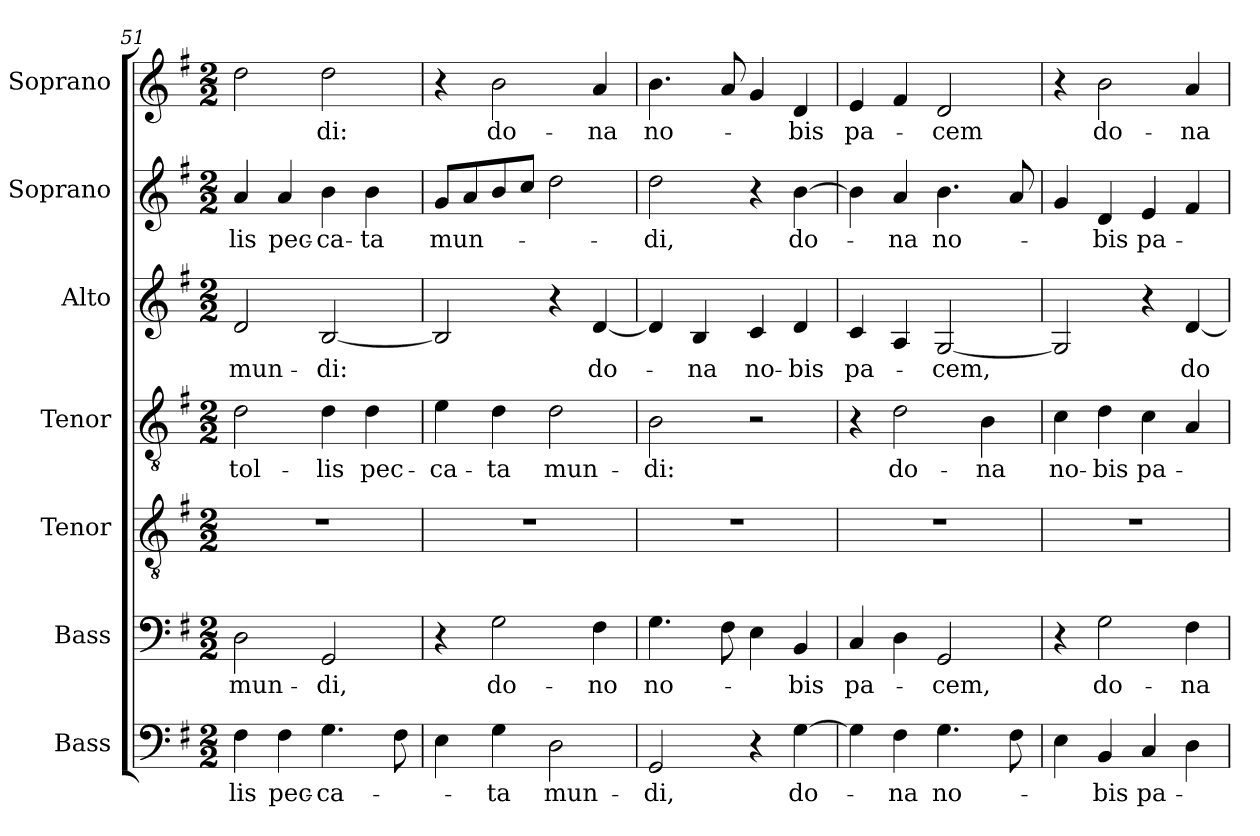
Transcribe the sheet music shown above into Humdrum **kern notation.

**kern	**text	**kern	**text	**kern	**kern	**text	**kern	**text	**kern	**text	**kern	**text
*part7	*part7	*part6	*part6	*part5	*part4	*part4	*part3	*part3	*part2	*part2	*part1	*part1
*staff7	*staff7	*staff6	*staff6	*staff5	*staff4	*staff4	*staff3	*staff3	*staff2	*staff2	*staff1	*staff1
*I"Bass	*	*I"Bass	*	*I"Tenor	*I"Tenor	*	*I"Alto	*	*I"Soprano	*	*I"Soprano	*
*I'B.	*	*I'B.	*	*I'T.	*I'T.	*	*I'A.	*	*I'S.	*	*I'S.	*
!!LO:LB:g=z
*clefF4	*	*clefF4	*	*clefGv2	*clefGv2	*	*clefG2	*	*clefG2	*	*clefG2	*
*	*	*	*	*ITrd7c12	*ITrd7c12	*	*	*	*	*	*	*
*k[f#]	*	*k[f#]	*	*k[f#]	*k[f#]	*	*k[f#]	*	*k[f#]	*	*k[f#]	*
*G:	*	*G:	*	*G:	*G:	*	*G:	*	*G:	*	*G:	*
*M2/2	*	*M2/2	*	*M2/2	*M2/2	*	*M2/2	*	*M2/2	*	*M2/2	*
=51	=51	=51	=51	=51	=51	=51	=51	=51	=51	=51	=51	=51
!	!LO:LY:b:color=#000000	!	!	!	!	!	!	!	!	!	!	!
!	!	!	!LO:LY:b:color=#000000	!	!	!	!	!	!	!	!	!
!	!	!	!	!	!	!LO:LY:b:color=#000000	!	!	!	!	!	!
!	!	!	!	!	!	!	!	!LO:LY:b:color=#000000	!	!	!	!
!	!	!	!	!	!	!	!	!	!	!LO:LY:b:color=#000000	!	!
4F#i\	-lis	2Di\	mun-	1r	2Di\	tol-	2di/	mun-	4ai/	-lis	2ddi\	.
!	!LO:LY:b:color=#000000	!	!	!	!	!	!	!	!	!	!	!
!	!	!	!	!	!	!	!	!	!	!LO:LY:b:color=#000000	!	!
4F#i\	pec-	.	.	.	.	.	.	.	4ai/	pec-	.	.
!	!LO:LY:b:color=#000000	!	!	!	!	!	!	!	!	!	!	!
!	!	!	!LO:LY:b:color=#000000	!	!	!	!	!	!	!	!	!
!	!	!	!	!	!	!LO:LY:b:color=#000000	!	!	!	!	!	!
!	!	!	!	!	!	!	!	!LO:LY:b:color=#000000	!	!	!	!
!	!	!	!	!	!	!	!	!	!	!LO:LY:b:color=#000000	!	!
!	!	!	!	!	!	!	!	!	!	!	!	!LO:LY:b:color=#000000
4.Gi\	-ca-	2GGi/	-di,	.	4Di\	-lis	[2Bi/	-di:	4bi\	-ca-	2ddi\	-di:
!	!	!	!	!	!	!LO:LY:b:color=#000000	!	!	!	!	!	!
!	!	!	!	!	!	!	!	!	!	!LO:LY:b:color=#000000	!	!
.	.	.	.	.	4Di\	pec-	.	.	4bi\	-ta	.	.
8F#i\	.	.	.	.	.	.	.	.	.	.	.	.
=52	=52	=52	=52	=52	=52	=52	=52	=52	=52	=52	=52	=52
!	!	!	!	!	!	!LO:LY:b:color=#000000	!	!	!	!	!	!
!	!	!	!	!	!	!	!	!	!	!LO:LY:b:color=#000000	!	!
4Ei\	.	4r	.	1r	4Ei\	-ca-	2Bi/]	.	8gi/L	mun-	4r	.
.	.	.	.	.	.	.	.	.	8ai/	.	.	.
!	!LO:LY:b:color=#000000	!	!	!	!	!	!	!	!	!	!	!
!	!	!	!LO:LY:b:color=#000000	!	!	!	!	!	!	!	!	!
!	!	!	!	!	!	!LO:LY:b:color=#000000	!	!	!	!	!	!
!	!	!	!	!	!	!	!	!	!	!	!	!LO:LY:b:color=#000000
4Gi\	-ta	2Gi\	do-	.	4Di\	-ta	.	.	8bi/	.	2bi\	do-
.	.	.	.	.	.	.	.	.	8cci/J	.	.	.
!	!LO:LY:b:color=#000000	!	!	!	!	!	!	!	!	!	!	!
!	!	!	!	!	!	!LO:LY:b:color=#000000	!	!	!	!	!	!
2Di\	mun-	.	.	.	2Di\	mun-	4r	.	2ddi\	.	.	.
!	!	!	!LO:LY:b:color=#000000	!	!	!	!	!	!	!	!	!
!	!	!	!	!	!	!	!	!LO:LY:b:color=#000000	!	!	!	!
!	!	!	!	!	!	!	!	!	!	!	!	!LO:LY:b:color=#000000
.	.	4F#i\	-no	.	.	.	[4di/	do-	.	.	4ai/	-na
=53	=53	=53	=53	=53	=53	=53	=53	=53	=53	=53	=53	=53
!	!LO:LY:b:color=#000000	!	!	!	!	!	!	!	!	!	!	!
!	!	!	!LO:LY:b:color=#000000	!	!	!	!	!	!	!	!	!
!	!	!	!	!	!	!LO:LY:b:color=#000000	!	!	!	!	!	!
!	!	!	!	!	!	!	!	!	!	!LO:LY:b:color=#000000	!	!
!	!	!	!	!	!	!	!	!	!	!	!	!LO:LY:b:color=#000000
2GGi/	-di,	4.Gi\	no-	1r	2BBi\	-di:	4di/]	.	2ddi\	-di,	4.bi\	no-
!	!	!	!	!	!	!	!	!LO:LY:b:color=#000000	!	!	!	!
.	.	.	.	.	.	.	4Bi/	-na	.	.	.	.
.	.	8F#i\	.	.	.	.	.	.	.	.	8ai/	.
!	!	!	!	!	!	!	!	!LO:LY:b:color=#000000	!	!	!	!
4r	.	4Ei\	.	.	2r	.	4ci/	no-	4r	.	4gi/	.
!	!LO:LY:b:color=#000000	!	!	!	!	!	!	!	!	!	!	!
!	!	!	!LO:LY:b:color=#000000	!	!	!	!	!	!	!	!	!
!	!	!	!	!	!	!	!	!LO:LY:b:color=#000000	!	!	!	!
!	!	!	!	!	!	!	!	!	!	!LO:LY:b:color=#000000	!	!
!	!	!	!	!	!	!	!	!	!	!	!	!LO:LY:b:color=#000000
[4Gi\	do-	4BBi/	-bis	.	.	.	4di/	-bis	[4bi\	do-	4di/	-bis
=54	=54	=54	=54	=54	=54	=54	=54	=54	=54	=54	=54	=54
!	!	!	!LO:LY:b:color=#000000	!	!	!	!	!	!	!	!	!
!	!	!	!	!	!	!	!	!LO:LY:b:color=#000000	!	!	!	!
!	!	!	!	!	!	!	!	!	!	!	!	!LO:LY:b:color=#000000
4Gi\]	.	4Ci/	pa-	1r	4r	.	4ci/	pa-	4bi\]	.	4ei/	pa-
!	!LO:LY:b:color=#000000	!	!	!	!	!	!	!	!	!	!	!
!	!	!	!	!	!	!LO:LY:b:color=#000000	!	!	!	!	!	!
!	!	!	!	!	!	!	!	!	!	!LO:LY:b:color=#000000	!	!
4F#i\	-na	4Di\	.	.	2Di\	do-	4Ai/	.	4ai/	-na	4f#i/	.
!	!LO:LY:b:color=#000000	!	!	!	!	!	!	!	!	!	!	!
!	!	!	!LO:LY:b:color=#000000	!	!	!	!	!	!	!	!	!
!	!	!	!	!	!	!	!	!LO:LY:b:color=#000000	!	!	!	!
!	!	!	!	!	!	!	!	!	!	!LO:LY:b:color=#000000	!	!
!	!	!	!	!	!	!	!	!	!	!	!	!LO:LY:b:color=#000000
4.Gi\	no-	2GGi/	-cem,	.	.	.	[2Gi/	-cem,	4.bi\	no-	2di/	-cem
!	!	!	!	!	!	!LO:LY:b:color=#000000	!	!	!	!	!	!
.	.	.	.	.	4BBi\	-na	.	.	.	.	.	.
8F#i\	.	.	.	.	.	.	.	.	8ai/	.	.	.
=55	=55	=55	=55	=55	=55	=55	=55	=55	=55	=55	=55	=55
!	!	!	!	!	!	!LO:LY:b:color=#000000	!	!	!	!	!	!
4Ei\	.	4r	.	1r	4Ci\	no-	2Gi/]	.	4gi/	.	4r	.
!	!LO:LY:b:color=#000000	!	!	!	!	!	!	!	!	!	!	!
!	!	!	!LO:LY:b:color=#000000	!	!	!	!	!	!	!	!	!
!	!	!	!	!	!	!LO:LY:b:color=#000000	!	!	!	!	!	!
!	!	!	!	!	!	!	!	!	!	!LO:LY:b:color=#000000	!	!
!	!	!	!	!	!	!	!	!	!	!	!	!LO:LY:b:color=#000000
4BBi/	-bis	2Gi\	do-	.	4Di\	-bis	.	.	4di/	-bis	2bi\	do-
!	!LO:LY:b:color=#000000	!	!	!	!	!	!	!	!	!	!	!
!	!	!	!	!	!	!LO:LY:b:color=#000000	!	!	!	!	!	!
!	!	!	!	!	!	!	!	!	!	!LO:LY:b:color=#000000	!	!
4Ci/	pa-	.	.	.	4Ci\	pa-	4r	.	4ei/	pa-	.	.
!	!	!	!LO:LY:b:color=#000000	!	!	!	!	!	!	!	!	!
!	!	!	!	!	!	!	!	!LO:LY:b:color=#000000	!	!	!	!
!	!	!	!	!	!	!	!	!	!	!	!	!LO:LY:b:color=#000000
4Di\	.	4F#i\	-na	.	4AAi/	.	[4di/	do-	4f#i/	.	4ai/	-na
=	=	=	=	=	=	=	=	=	=	=	=	=
*-	*-	*-	*-	*-	*-	*-	*-	*-	*-	*-	*-	*-
